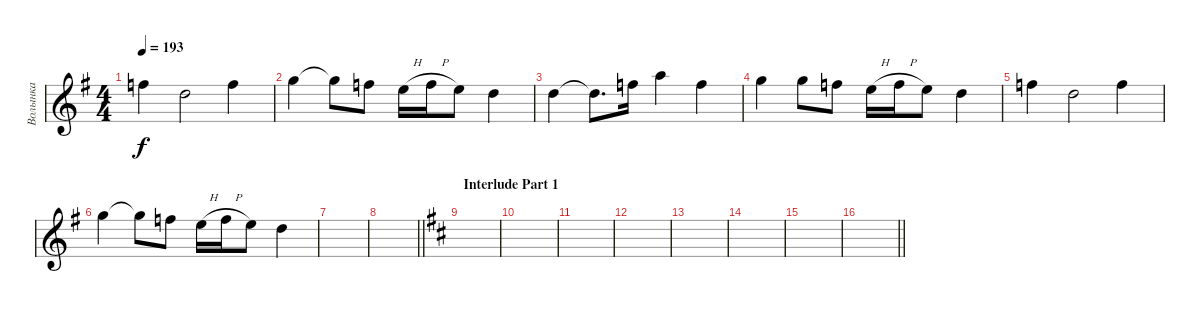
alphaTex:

\track ("Волынка" "Волынка") {instrument bassoon}
\staff {score}
\tuning (E4 B3 G3 D3 A2 E2) {hide}
\ts (4 4)
\tempo 193
\clef g2
\ks eminor
13.1.4{dy f} 10.1.2 13.1.4 |
15.1.4 15.1{t}.8 13.1.8 12.1{h}.16 13.1{h}.16 12.1.8 10.1.4 |
10.1.4 10.1{t}.8{d} 13.1.16 17.1.4 13.1.4 |
15.1.4 15.1.8 13.1.8 12.1{h}.16 13.1{h}.16 12.1.8 10.1.4 |
13.1.4 10.1.2 13.1.4 |
15.1.4 15.1{t}.8 13.1.8 12.1{h}.16 13.1{h}.16 12.1.8 10.1.4 |
|
\barLineRight lightlight
|
\section ("" "Interlude Part 1")
\ks bminor
|
|
|
|
|
|
|
\barLineRight lightlight
